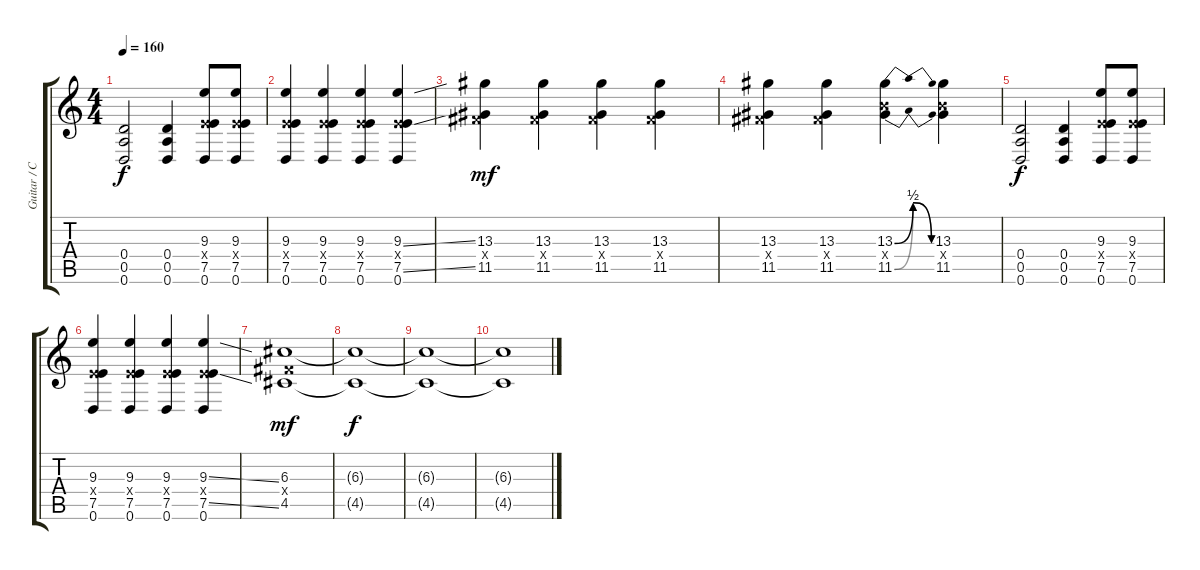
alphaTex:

\track ("Guitar / Chino Moreno" "Guitar / C") {instrument electricguitarjazz}
\staff {score tabs}
\tuning (E4 B3 G3 D3 A2 D2) {hide}
\ts (4 4)
\tempo 160
\clef g2
\ks c
(0.4 0.5 0.6).2{dy f} (0.4 0.5 0.6).4 (9.3 2.4{x} 7.5 0.6).8 (9.3 2.4{x} 7.5 0.6).8 |
(9.3 2.4{x} 7.5 0.6).4 (9.3 2.4{x} 7.5 0.6).4 (9.3 2.4{x} 7.5 0.6).4 (9.3{ss} 2.4{x} 7.5{ss} 0.6).4 |
(13.3 4.4{x} 11.5).4{dy mf} (13.3 4.4{x} 11.5).4 (13.3 4.4{x} 11.5).4 (13.3 4.4{x} 11.5).4 |
(13.3 4.4{x} 11.5).4 (13.3 4.4{x} 11.5).4 (13.3{be (bendrelease 0 0 30 2 30 2 60 0)} 9.4{x} 11.5{be (bendrelease 0 0 30 2 30 2 60 0)}).4 (13.3 9.4{x} 11.5).4 |
(0.4 0.5 0.6).2{dy f} (0.4 0.5 0.6).4 (9.3 2.4{x} 7.5 0.6).8 (9.3 2.4{x} 7.5 0.6).8 |
(9.3 2.4{x} 7.5 0.6).4 (9.3 2.4{x} 7.5 0.6).4 (9.3 2.4{x} 7.5 0.6).4 (9.3{ss} 2.4{x} 7.5{ss} 0.6).4 |
(6.3 4.4{x} 4.5).1{dy mf volume 3} |
(6.3{t} 4.5{t}).1{dy f} |
(6.3{t} 4.5{t}).1 |
(6.3{t} 4.5{t}).1
